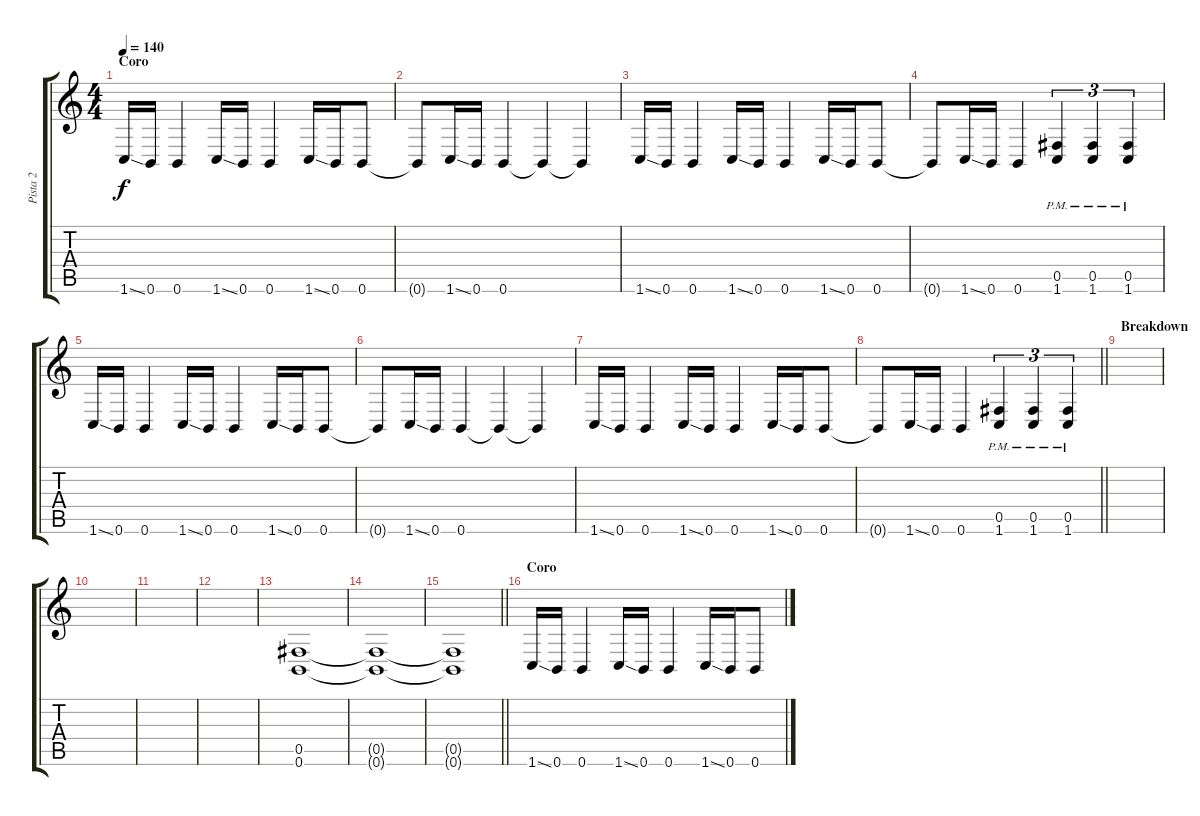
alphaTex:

\track ("Pista 2" "Pista 2") {instrument distortionguitar}
\staff {score tabs}
\tuning (Db4 Ab3 E3 B2 Gb2 B1) {hide}
\ts (4 4)
\section ("" "Coro")
\tempo 140
\clef g2
\ks c
1.6{ss}.16{dy f} 0.6.16 0.6.4 1.6{ss}.16 0.6.16 0.6.4 1.6{ss}.16 0.6.16 0.6.8 |
0.6{t}.8 1.6{ss}.16 0.6.16 0.6.4 0.6{t}.4 0.6{t}.4 |
1.6{ss}.16 0.6.16 0.6.4 1.6{ss}.16 0.6.16 0.6.4 1.6{ss}.16 0.6.16 0.6.8 |
0.6{t}.8 1.6{ss}.16 0.6.16 0.6.4 (0.5{pm} 1.6{pm}).4{tu (3 2)} (0.5{pm} 1.6{pm}).4{tu (3 2)} (0.5{pm} 1.6{pm}).4{tu (3 2)} |
1.6{ss}.16 0.6.16 0.6.4 1.6{ss}.16 0.6.16 0.6.4 1.6{ss}.16 0.6.16 0.6.8 |
0.6{t}.8 1.6{ss}.16 0.6.16 0.6.4 0.6{t}.4 0.6{t}.4 |
1.6{ss}.16 0.6.16 0.6.4 1.6{ss}.16 0.6.16 0.6.4 1.6{ss}.16 0.6.16 0.6.8 |
\barLineRight lightlight
0.6{t}.8 1.6{ss}.16 0.6.16 0.6.4 (0.5{pm} 1.6{pm}).4{tu (3 2)} (0.5{pm} 1.6{pm}).4{tu (3 2)} (0.5{pm} 1.6{pm}).4{tu (3 2)} |
\section ("" "Breakdown")
|
|
|
|
(0.5 0.6).1{volume 13} |
(0.5{t} 0.6{t}).1 |
\barLineRight lightlight
(0.5{t} 0.6{t}).1 |
\section ("" "Coro")
1.6{ss}.16 0.6.16 0.6.4 1.6{ss}.16 0.6.16 0.6.4 1.6{ss}.16 0.6.16 0.6.8
